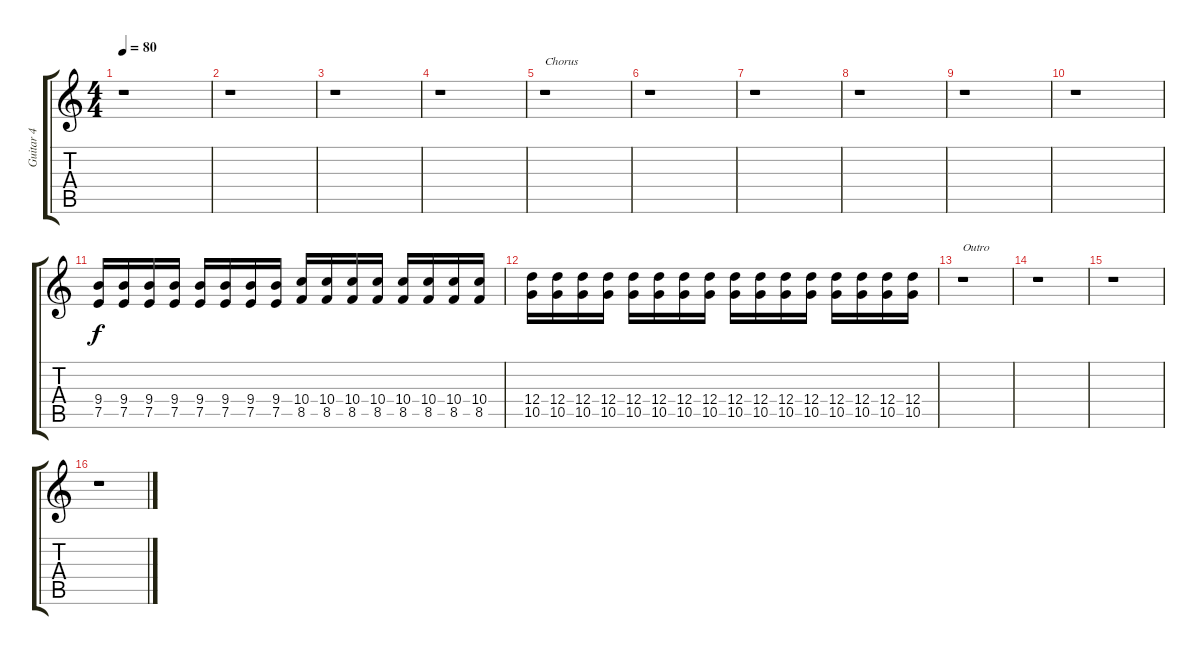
\track ("Guitar 4" "Guitar 4") {instrument distortionguitar}
\staff {score tabs}
\tuning (E4 B3 G3 D3 A2 E2) {hide}
\ts (4 4)
\tempo 80
\clef g2
\ks c
r.1{dy mf} |
r.1 |
r.1 |
r.1 |
r.1{txt "Chorus"} |
r.1 |
r.1 |
r.1 |
r.1 |
r.1 |
(9.4 7.5).16{dy f} (9.4 7.5).16 (9.4 7.5).16 (9.4 7.5).16 (9.4 7.5).16 (9.4 7.5).16 (9.4 7.5).16 (9.4 7.5).16 (10.4 8.5).16 (10.4 8.5).16 (10.4 8.5).16 (10.4 8.5).16 (10.4 8.5).16 (10.4 8.5).16 (10.4 8.5).16 (10.4 8.5).16 |
(12.4 10.5).16 (12.4 10.5).16 (12.4 10.5).16 (12.4 10.5).16 (12.4 10.5).16 (12.4 10.5).16 (12.4 10.5).16 (12.4 10.5).16 (12.4 10.5).16 (12.4 10.5).16 (12.4 10.5).16 (12.4 10.5).16 (12.4 10.5).16 (12.4 10.5).16 (12.4 10.5).16 (12.4 10.5).16 |
r.1{txt "Outro"} |
r.1 |
r.1 |
r.1
